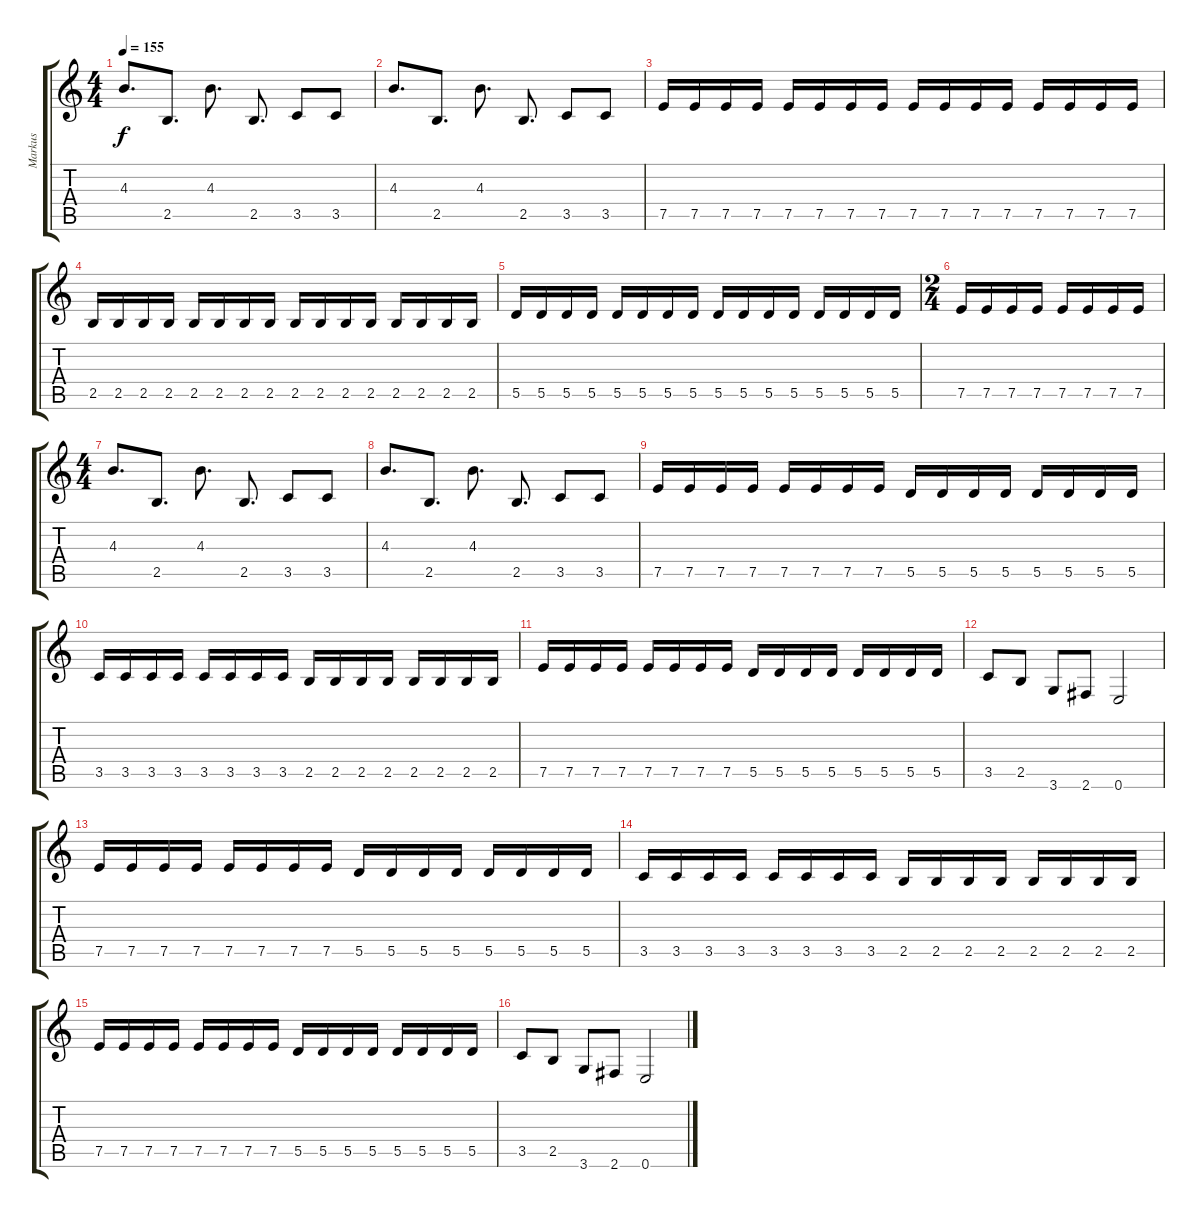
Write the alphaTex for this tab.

\track ("Markus" "Markus") {instrument electricbassfinger}
\staff {score tabs}
\tuning (E4 B3 G3 D3 A2 E2) {hide}
\ts (4 4)
\tempo 155
\clef g2
\ks c
4.3.8{d dy f} 2.5.8{d} 4.3.8{d} 2.5.8{d} 3.5.8 3.5.8 |
4.3.8{d} 2.5.8{d} 4.3.8{d} 2.5.8{d} 3.5.8 3.5.8 |
7.5.16 7.5.16 7.5.16 7.5.16 7.5.16 7.5.16 7.5.16 7.5.16 7.5.16 7.5.16 7.5.16 7.5.16 7.5.16 7.5.16 7.5.16 7.5.16 |
2.5.16 2.5.16 2.5.16 2.5.16 2.5.16 2.5.16 2.5.16 2.5.16 2.5.16 2.5.16 2.5.16 2.5.16 2.5.16 2.5.16 2.5.16 2.5.16 |
5.5.16 5.5.16 5.5.16 5.5.16 5.5.16 5.5.16 5.5.16 5.5.16 5.5.16 5.5.16 5.5.16 5.5.16 5.5.16 5.5.16 5.5.16 5.5.16 |
\ts (2 4)
7.5.16 7.5.16 7.5.16 7.5.16 7.5.16 7.5.16 7.5.16 7.5.16 |
\ts (4 4)
4.3.8{d} 2.5.8{d} 4.3.8{d} 2.5.8{d} 3.5.8 3.5.8 |
4.3.8{d} 2.5.8{d} 4.3.8{d} 2.5.8{d} 3.5.8 3.5.8 |
7.5.16 7.5.16 7.5.16 7.5.16 7.5.16 7.5.16 7.5.16 7.5.16 5.5.16 5.5.16 5.5.16 5.5.16 5.5.16 5.5.16 5.5.16 5.5.16 |
3.5.16 3.5.16 3.5.16 3.5.16 3.5.16 3.5.16 3.5.16 3.5.16 2.5.16 2.5.16 2.5.16 2.5.16 2.5.16 2.5.16 2.5.16 2.5.16 |
7.5.16 7.5.16 7.5.16 7.5.16 7.5.16 7.5.16 7.5.16 7.5.16 5.5.16 5.5.16 5.5.16 5.5.16 5.5.16 5.5.16 5.5.16 5.5.16 |
3.5.8 2.5.8 3.6.8 2.6.8 0.6.2 |
7.5.16 7.5.16 7.5.16 7.5.16 7.5.16 7.5.16 7.5.16 7.5.16 5.5.16 5.5.16 5.5.16 5.5.16 5.5.16 5.5.16 5.5.16 5.5.16 |
3.5.16 3.5.16 3.5.16 3.5.16 3.5.16 3.5.16 3.5.16 3.5.16 2.5.16 2.5.16 2.5.16 2.5.16 2.5.16 2.5.16 2.5.16 2.5.16 |
7.5.16 7.5.16 7.5.16 7.5.16 7.5.16 7.5.16 7.5.16 7.5.16 5.5.16 5.5.16 5.5.16 5.5.16 5.5.16 5.5.16 5.5.16 5.5.16 |
3.5.8 2.5.8 3.6.8 2.6.8 0.6.2
